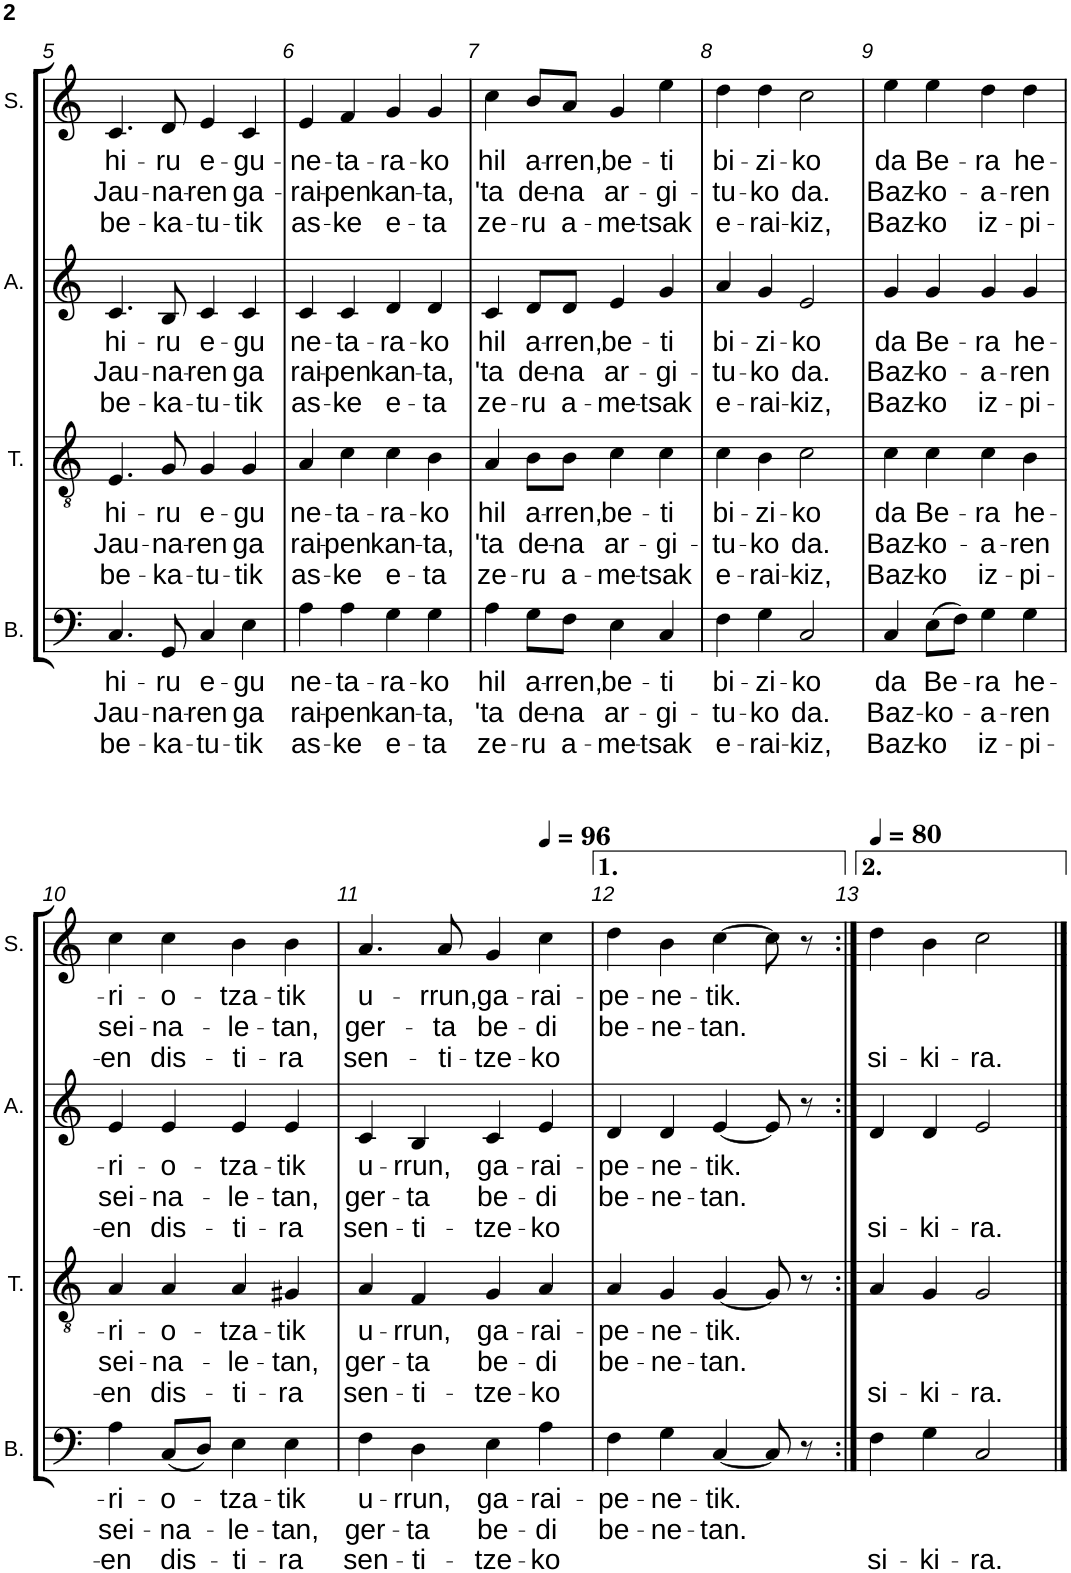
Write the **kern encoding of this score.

**kern	**text	**text	**text	**kern	**text	**text	**text	**kern	**text	**text	**text	**kern	**text	**text	**text
*part4	*part4	*part4	*part4	*part3	*part3	*part3	*part3	*part2	*part2	*part2	*part2	*part1	*part1	*part1	*part1
*staff4	*staff4	*staff4	*staff4	*staff3	*staff3	*staff3	*staff3	*staff2	*staff2	*staff2	*staff2	*staff1	*staff1	*staff1	*staff1
*I"Basse	*	*	*	*I"Ténor	*	*	*	*I"Alto	*	*	*	*I"Soprano	*	*	*
*I'B.	*	*	*	*I'T.	*	*	*	*I'A.	*	*	*	*I'S.	*	*	*
!!LO:PB:g=z
*clefF4	*	*	*	*clefGv2	*	*	*	*clefG2	*	*	*	*clefG2	*	*	*
*k[]	*	*	*	*k[]	*	*	*	*k[]	*	*	*	*k[]	*	*	*
*M4/4	*	*	*	*M4/4	*	*	*	*M4/4	*	*	*	*M4/4	*	*	*
=5	=5	=5	=5	=5	=5	=5	=5	=5	=5	=5	=5	=5	=5	=5	=5
!	!LO:LY:b	!LO:LY:b	!LO:LY:b	!	!LO:LY:b	!LO:LY:b	!LO:LY:b	!	!LO:LY:b	!LO:LY:b	!LO:LY:b	!	!LO:LY:b	!LO:LY:b	!LO:LY:b
4.C/	hi-	Jau-	be-	4.E/	hi-	Jau-	be-	4.c/	hi-	Jau-	be-	4.c/	hi-	Jau-	be-
!	!LO:LY:b	!LO:LY:b	!LO:LY:b	!	!LO:LY:b	!LO:LY:b	!LO:LY:b	!	!LO:LY:b	!LO:LY:b	!LO:LY:b	!	!LO:LY:b	!LO:LY:b	!LO:LY:b
8GG/	-ru	-na-	-ka-	8G/	-ru	-na-	-ka-	8B/	-ru	-na-	-ka-	8d/	-ru	-na-	-ka-
!	!LO:LY:b	!LO:LY:b	!LO:LY:b	!	!LO:LY:b	!LO:LY:b	!LO:LY:b	!	!LO:LY:b	!LO:LY:b	!LO:LY:b	!	!LO:LY:b	!LO:LY:b	!LO:LY:b
4C/	e-	-ren	-tu-	4G/	e-	-ren	-tu-	4c/	e-	-ren	-tu-	4e/	e-	-ren	-tu-
!	!LO:LY:b	!LO:LY:b	!LO:LY:b	!	!LO:LY:b	!LO:LY:b	!LO:LY:b	!	!LO:LY:b	!LO:LY:b	!LO:LY:b	!	!LO:LY:b	!LO:LY:b	!LO:LY:b
4E\	-gu	ga	-tik	4G/	-gu	ga	-tik	4c/	-gu	ga	-tik	4c/	-gu-	ga-	-tik
=6	=6	=6	=6	=6	=6	=6	=6	=6	=6	=6	=6	=6	=6	=6	=6
!	!LO:LY:b	!LO:LY:b	!LO:LY:b	!	!LO:LY:b	!LO:LY:b	!LO:LY:b	!	!LO:LY:b	!LO:LY:b	!LO:LY:b	!	!LO:LY:b	!LO:LY:b	!LO:LY:b
4A\	-ne-	-rai-	as-	4A/	-ne-	-rai-	as-	4c/	-ne-	-rai-	as-	4e/	-ne-	-rai-	as-
!	!LO:LY:b	!LO:LY:b	!LO:LY:b	!	!LO:LY:b	!LO:LY:b	!LO:LY:b	!	!LO:LY:b	!LO:LY:b	!LO:LY:b	!	!LO:LY:b	!LO:LY:b	!LO:LY:b
4A\	-ta-	-pen	-ke	4c\	-ta-	-pen	-ke	4c/	-ta-	-pen	-ke	4f/	-ta-	-pen	-ke
!	!LO:LY:b	!LO:LY:b	!LO:LY:b	!	!LO:LY:b	!LO:LY:b	!LO:LY:b	!	!LO:LY:b	!LO:LY:b	!LO:LY:b	!	!LO:LY:b	!LO:LY:b	!LO:LY:b
4G\	-ra-	kan-	e-	4c\	-ra-	kan-	e-	4d/	-ra-	kan-	e-	4g/	-ra-	kan-	e-
!	!LO:LY:b	!LO:LY:b	!LO:LY:b	!	!LO:LY:b	!LO:LY:b	!LO:LY:b	!	!LO:LY:b	!LO:LY:b	!LO:LY:b	!	!LO:LY:b	!LO:LY:b	!LO:LY:b
4G\	-ko	-ta,	-ta	4B\	-ko	-ta,	-ta	4d/	-ko	-ta,	-ta	4g/	-ko	-ta,	-ta
=7	=7	=7	=7	=7	=7	=7	=7	=7	=7	=7	=7	=7	=7	=7	=7
!	!LO:LY:b	!LO:LY:b	!LO:LY:b	!	!LO:LY:b	!LO:LY:b	!LO:LY:b	!	!LO:LY:b	!LO:LY:b	!LO:LY:b	!	!LO:LY:b	!LO:LY:b	!LO:LY:b
4A\	hil	'ta	ze-	4A/	hil	'ta	ze-	4c/	hil	'ta	ze-	4cc\	hil	'ta	ze-
!	!LO:LY:b	!LO:LY:b	!LO:LY:b	!	!LO:LY:b	!LO:LY:b	!LO:LY:b	!	!LO:LY:b	!LO:LY:b	!LO:LY:b	!	!LO:LY:b	!LO:LY:b	!LO:LY:b
8G\L	a-	de-	-ru	8B\L	a-	de-	-ru	8d/L	a-	de-	-ru	8b/L	a-	de-	-ru
!	!LO:LY:b	!LO:LY:b	!LO:LY:b	!	!LO:LY:b	!LO:LY:b	!LO:LY:b	!	!LO:LY:b	!LO:LY:b	!LO:LY:b	!	!LO:LY:b	!LO:LY:b	!LO:LY:b
8F\J	-rren,	-na	a-	8B\J	-rren,	-na	a-	8d/J	-rren,	-na	a-	8a/J	-rren,	-na	a-
!	!LO:LY:b	!LO:LY:b	!LO:LY:b	!	!LO:LY:b	!LO:LY:b	!LO:LY:b	!	!LO:LY:b	!LO:LY:b	!LO:LY:b	!	!LO:LY:b	!LO:LY:b	!LO:LY:b
4E\	be-	ar-	-me-	4c\	be-	ar-	-me-	4e/	be-	ar-	-me-	4g/	be-	ar-	-me-
!	!LO:LY:b	!LO:LY:b	!LO:LY:b	!	!LO:LY:b	!LO:LY:b	!LO:LY:b	!	!LO:LY:b	!LO:LY:b	!LO:LY:b	!	!LO:LY:b	!LO:LY:b	!LO:LY:b
4C/	-ti	-gi-	-tsak	4c\	-ti	-gi-	-tsak	4g/	-ti	-gi-	-tsak	4ee\	-ti	-gi-	-tsak
=8	=8	=8	=8	=8	=8	=8	=8	=8	=8	=8	=8	=8	=8	=8	=8
!	!LO:LY:b	!LO:LY:b	!LO:LY:b	!	!LO:LY:b	!LO:LY:b	!LO:LY:b	!	!LO:LY:b	!LO:LY:b	!LO:LY:b	!	!LO:LY:b	!LO:LY:b	!LO:LY:b
4F\	bi-	-tu-	e-	4c\	bi-	-tu-	e-	4a/	bi-	-tu-	e-	4dd\	bi-	-tu-	e-
!	!LO:LY:b	!LO:LY:b	!LO:LY:b	!	!LO:LY:b	!LO:LY:b	!LO:LY:b	!	!LO:LY:b	!LO:LY:b	!LO:LY:b	!	!LO:LY:b	!LO:LY:b	!LO:LY:b
4G\	-zi-	-ko	-rai-	4B\	-zi-	-ko	-rai-	4g/	-zi-	-ko	-rai-	4dd\	-zi-	-ko	-rai-
!	!LO:LY:b	!LO:LY:b	!LO:LY:b	!	!LO:LY:b	!LO:LY:b	!LO:LY:b	!	!LO:LY:b	!LO:LY:b	!LO:LY:b	!	!LO:LY:b	!LO:LY:b	!LO:LY:b
2C/	-ko	da.	-kiz,	2c\	-ko	da.	-kiz,	2e/	-ko	da.	-kiz,	2cc\	-ko	da.	-kiz,
=9	=9	=9	=9	=9	=9	=9	=9	=9	=9	=9	=9	=9	=9	=9	=9
!	!LO:LY:b	!LO:LY:b	!LO:LY:b	!	!LO:LY:b	!LO:LY:b	!LO:LY:b	!	!LO:LY:b	!LO:LY:b	!LO:LY:b	!	!LO:LY:b	!LO:LY:b	!LO:LY:b
4C/	da	Baz-	Baz-	4c\	da	Baz-	Baz-	4g/	da	Baz-	Baz-	4ee\	da	Baz-	Baz-
!	!LO:LY:b	!LO:LY:b	!LO:LY:b	!	!LO:LY:b	!LO:LY:b	!LO:LY:b	!	!LO:LY:b	!LO:LY:b	!LO:LY:b	!	!LO:LY:b	!LO:LY:b	!LO:LY:b
(8E\L	Be-	-ko-	-ko	4c\	Be-	-ko-	-ko	4g/	Be-	-ko-	-ko	4ee\	Be-	-ko-	-ko
8F\J)	.	.	.	.	.	.	.	.	.	.	.	.	.	.	.
!	!LO:LY:b	!LO:LY:b	!LO:LY:b	!	!LO:LY:b	!LO:LY:b	!LO:LY:b	!	!LO:LY:b	!LO:LY:b	!LO:LY:b	!	!LO:LY:b	!LO:LY:b	!LO:LY:b
4G\	-ra	-a-	iz-	4c\	-ra	-a-	iz-	4g/	-ra	-a-	iz-	4dd\	-ra	-a-	iz-
!	!LO:LY:b	!LO:LY:b	!LO:LY:b	!	!LO:LY:b	!LO:LY:b	!LO:LY:b	!	!LO:LY:b	!LO:LY:b	!LO:LY:b	!	!LO:LY:b	!LO:LY:b	!LO:LY:b
4G\	he-	-ren	-pi-	4B\	he-	-ren	-pi-	4g/	he-	-ren	-pi-	4dd\	he-	-ren	-pi-
!!LO:LB:g=z
=10	=10	=10	=10	=10	=10	=10	=10	=10	=10	=10	=10	=10	=10	=10	=10
!	!LO:LY:b	!LO:LY:b	!LO:LY:b	!	!LO:LY:b	!LO:LY:b	!LO:LY:b	!	!LO:LY:b	!LO:LY:b	!LO:LY:b	!	!LO:LY:b	!LO:LY:b	!LO:LY:b
4A\	-ri-	sei-	-en	4A/	-ri-	sei-	-en	4e/	-ri-	sei-	-en	4cc\	-ri-	sei-	-en
!	!LO:LY:b	!LO:LY:b	!LO:LY:b	!	!LO:LY:b	!LO:LY:b	!LO:LY:b	!	!LO:LY:b	!LO:LY:b	!LO:LY:b	!	!LO:LY:b	!LO:LY:b	!LO:LY:b
(8C/L	-o-	-na-	dis-	4A/	-o-	-na-	dis-	4e/	-o-	-na-	dis-	4cc\	-o-	-na-	dis-
8D/J)	.	.	.	.	.	.	.	.	.	.	.	.	.	.	.
!	!LO:LY:b	!LO:LY:b	!LO:LY:b	!	!LO:LY:b	!LO:LY:b	!LO:LY:b	!	!LO:LY:b	!LO:LY:b	!LO:LY:b	!	!LO:LY:b	!LO:LY:b	!LO:LY:b
4E\	-tza-	-le-	-ti-	4A/	-tza-	-le-	-ti-	4e/	-tza-	-le-	-ti-	4b\	-tza-	-le-	-ti-
!	!LO:LY:b	!LO:LY:b	!LO:LY:b	!	!LO:LY:b	!LO:LY:b	!LO:LY:b	!	!LO:LY:b	!LO:LY:b	!LO:LY:b	!	!LO:LY:b	!LO:LY:b	!LO:LY:b
4E\	-tik	-tan,	-ra	4G#X/	-tik	-tan,	-ra	4e/	-tik	-tan,	-ra	4b\	-tik	-tan,	-ra
=11	=11	=11	=11	=11	=11	=11	=11	=11	=11	=11	=11	=11	=11	=11	=11
!	!LO:LY:b	!LO:LY:b	!LO:LY:b	!	!LO:LY:b	!LO:LY:b	!LO:LY:b	!	!LO:LY:b	!LO:LY:b	!LO:LY:b	!	!LO:LY:b	!LO:LY:b	!LO:LY:b
4F\	u-	ger-	sen-	4A/	u-	ger-	sen-	4c/	u-	ger-	sen-	4.a/	u-	ger-	sen-
!	!LO:LY:b	!LO:LY:b	!LO:LY:b	!	!LO:LY:b	!LO:LY:b	!LO:LY:b	!	!LO:LY:b	!LO:LY:b	!LO:LY:b	!	!	!	!
4D\	-rrun,	-ta	-ti-	4F/	-rrun,	-ta	-ti-	4B/	-rrun,	-ta	-ti-	.	.	.	.
!	!	!	!	!	!	!	!	!	!	!	!	!	!LO:LY:b	!LO:LY:b	!LO:LY:b
.	.	.	.	.	.	.	.	.	.	.	.	8a/	-rrun,	-ta	-ti-
!	!LO:LY:b	!LO:LY:b	!LO:LY:b	!	!LO:LY:b	!LO:LY:b	!LO:LY:b	!	!LO:LY:b	!LO:LY:b	!LO:LY:b	!	!LO:LY:b	!LO:LY:b	!LO:LY:b
4E\	ga-	be-	-tze-	4G/	ga-	be-	-tze-	4c/	ga-	be-	-tze-	4g/	ga-	be-	-tze-
*	*	*	*	*	*	*	*	*	*	*	*	*MM96	*	*	*
!	!LO:LY:b	!LO:LY:b	!LO:LY:b	!	!LO:LY:b	!LO:LY:b	!LO:LY:b	!	!LO:LY:b	!LO:LY:b	!LO:LY:b	!	!LO:LY:b	!LO:LY:b	!LO:LY:b
4A\	-rai-	-di	-ko	4A/	-rai-	-di	-ko	4e/	-rai-	-di	-ko	4cc\	-rai-	-di	-ko
=12	=12	=12	=12	=12	=12	=12	=12	=12	=12	=12	=12	=12	=12	=12	=12
!	!LO:LY:b	!LO:LY:b	!	!	!LO:LY:b	!LO:LY:b	!	!	!LO:LY:b	!LO:LY:b	!	!	!LO:LY:b	!LO:LY:b	!
4F\	-pe-	be-	.	4A/	-pe-	be-	.	4d/	-pe-	be-	.	4dd\	-pe-	be-	.
!	!LO:LY:b	!LO:LY:b	!	!	!LO:LY:b	!LO:LY:b	!	!	!LO:LY:b	!LO:LY:b	!	!	!LO:LY:b	!LO:LY:b	!
4G\	-ne-	-ne-	.	4G/	-ne-	-ne-	.	4d/	-ne-	-ne-	.	4b\	-ne-	-ne-	.
!	!LO:LY:b	!LO:LY:b	!	!	!LO:LY:b	!LO:LY:b	!	!	!LO:LY:b	!LO:LY:b	!	!	!LO:LY:b	!LO:LY:b	!
[4C/	-tik.	-tan.	.	[4G/	-tik.	-tan.	.	[4e/	-tik.	-tan.	.	[4cc\	-tik.	-tan.	.
8C/]	.	.	.	8G/]	.	.	.	8e/]	.	.	.	8cc\]	.	.	.
8r	.	.	.	8r	.	.	.	8r	.	.	.	8r	.	.	.
=13:|!	=13:|!	=13:|!	=13:|!	=13:|!	=13:|!	=13:|!	=13:|!	=13:|!	=13:|!	=13:|!	=13:|!	=13:|!	=13:|!	=13:|!	=13:|!
*	*	*	*	*	*	*	*	*	*	*	*	*MM80	*	*	*
!	!	!	!LO:LY:b	!	!	!	!LO:LY:b	!	!	!	!LO:LY:b	!	!	!	!LO:LY:b
4F\	.	.	si-	4A/	.	.	si-	4d/	.	.	si-	4dd\	.	.	si-
!	!	!	!LO:LY:b	!	!	!	!LO:LY:b	!	!	!	!LO:LY:b	!	!	!	!LO:LY:b
4G\	.	.	-ki-	4G/	.	.	-ki-	4d/	.	.	-ki-	4b\	.	.	-ki-
!	!	!	!LO:LY:b	!	!	!	!LO:LY:b	!	!	!	!LO:LY:b	!	!	!	!LO:LY:b
2C/	.	.	-ra.	2G/	.	.	-ra.	2e/	.	.	-ra.	2cc\	.	.	-ra.
==	==	==	==	==	==	==	==	==	==	==	==	==	==	==	==
*-	*-	*-	*-	*-	*-	*-	*-	*-	*-	*-	*-	*-	*-	*-	*-
